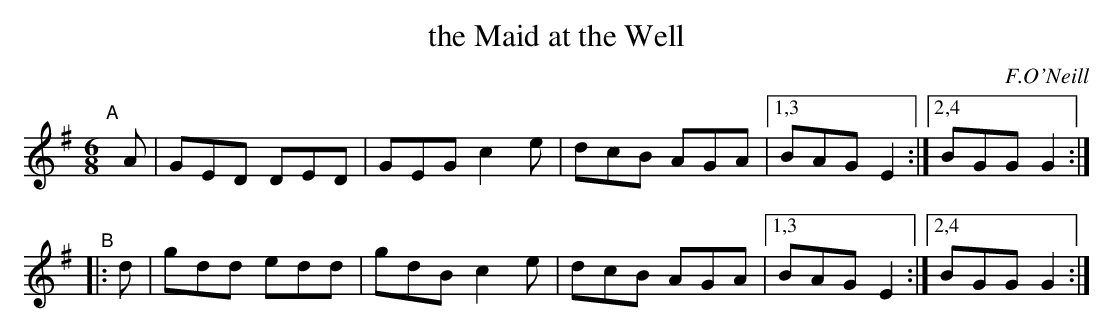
X:1
T: the Maid at the Well
O: F.O'Neill
M: 6/8
L: 1/8
K: G
"^A"[|]A | GED DED | GEG c2e | dcB AGA |[1,3 BAG E2 :|[2,4 BGG G2 :|
"^B"|: d | gdd edd | gdB c2e | dcB AGA |[1,3 BAG E2 :|[2,4 BGG G2 :|
